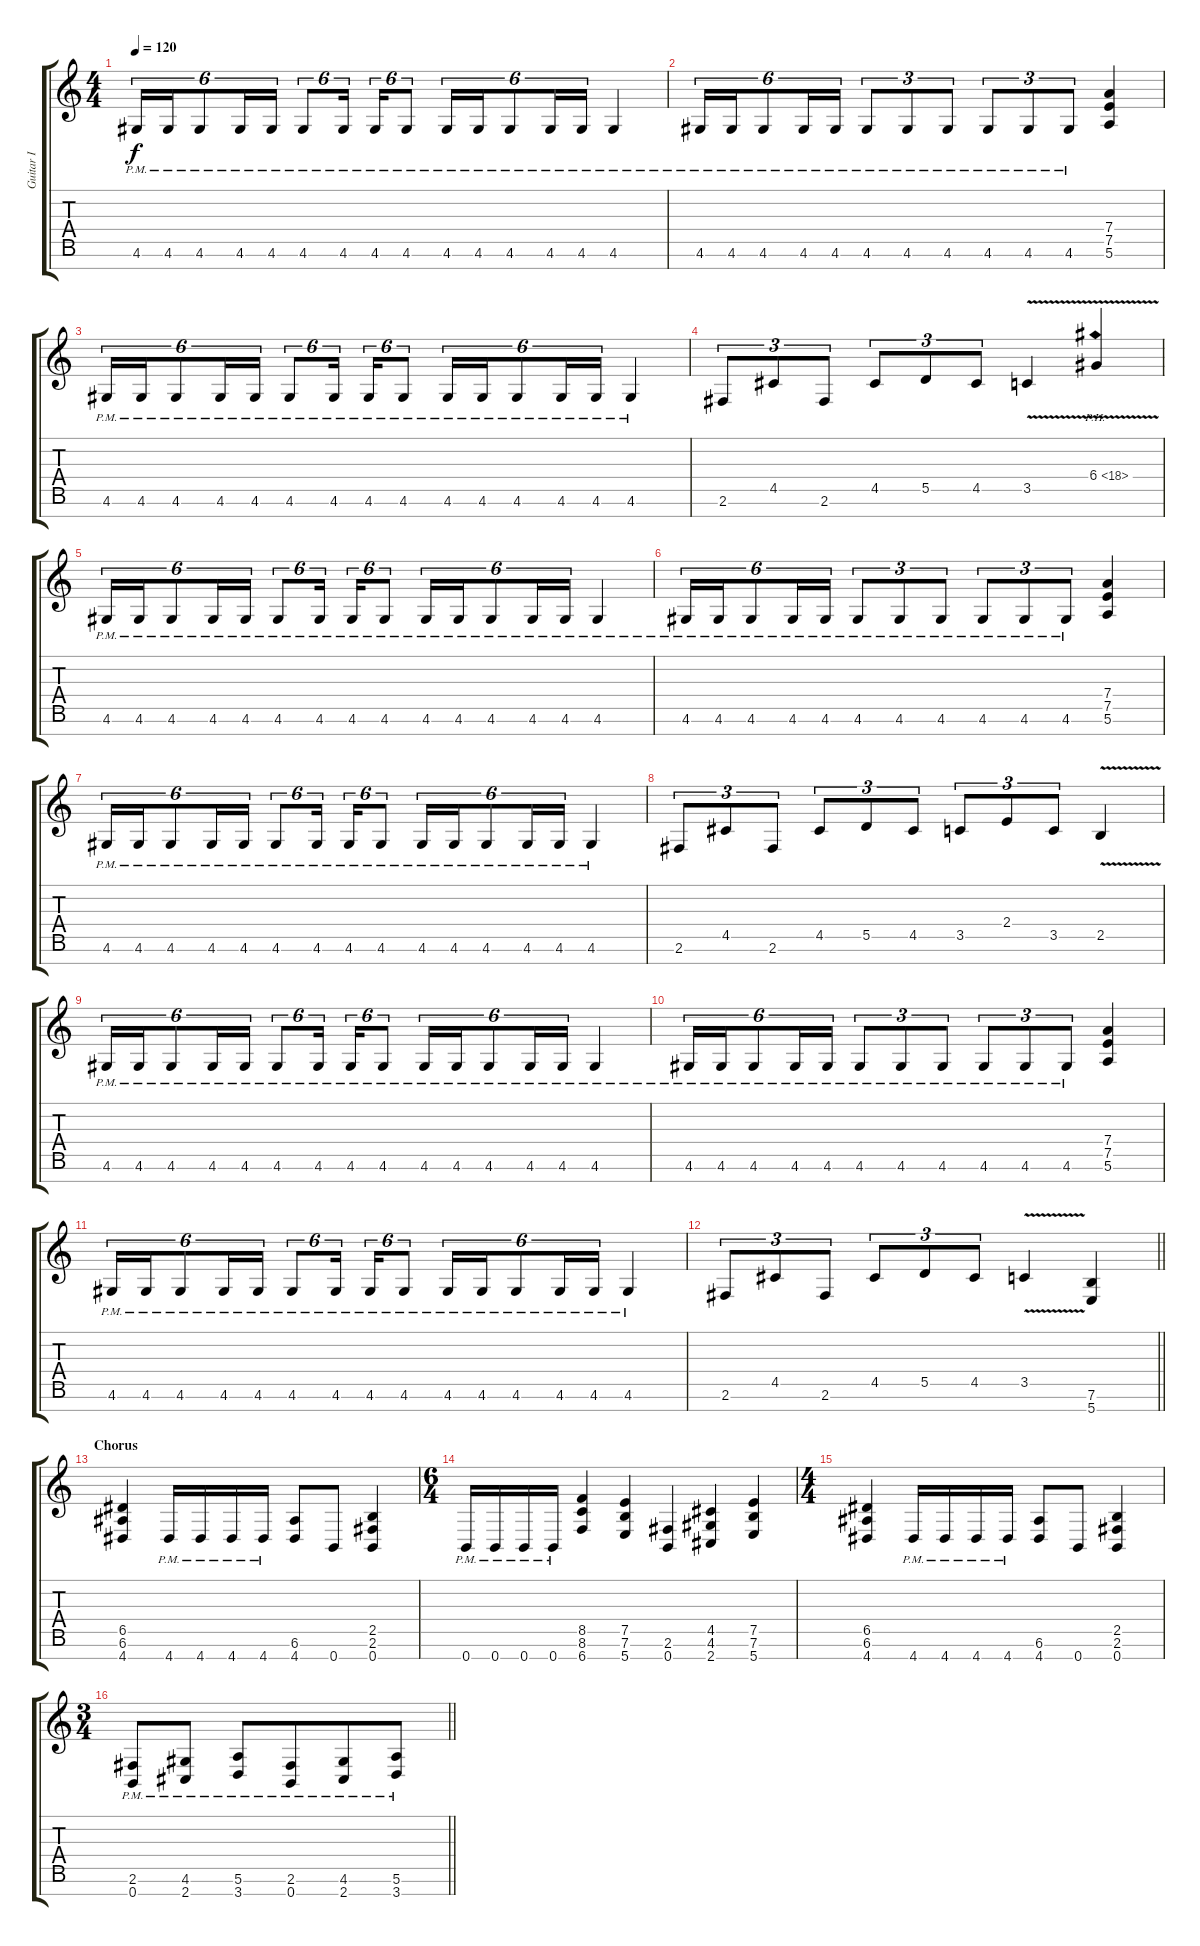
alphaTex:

\track ("Guitar I" "Guitar I") {instrument distortionguitar}
\staff {score tabs}
\tuning (E4 B3 G3 D3 A2 E2 B1) {hide}
\ts (4 4)
\tempo 120
\clef g2
\ks c
4.6{pm}.16{tu (6 4) dy f} 4.6{pm}.16{tu (6 4)} 4.6{pm}.8{tu (6 4)} 4.6{pm}.16{tu (6 4)} 4.6{pm}.16{tu (6 4)} 4.6{pm}.8{tu (6 4)} 4.6{pm}.16{tu (6 4) beam splitsecondary} 4.6{pm}.16{tu (6 4)} 4.6{pm}.8{tu (6 4)} 4.6{pm}.16{tu (6 4)} 4.6{pm}.16{tu (6 4)} 4.6{pm}.8{tu (6 4)} 4.6{pm}.16{tu (6 4)} 4.6{pm}.16{tu (6 4)} 4.6{pm}.4 |
4.6{pm}.16{tu (6 4)} 4.6{pm}.16{tu (6 4)} 4.6{pm}.8{tu (6 4)} 4.6{pm}.16{tu (6 4)} 4.6{pm}.16{tu (6 4)} 4.6{pm}.8{tu (3 2)} 4.6{pm}.8{tu (3 2)} 4.6{pm}.8{tu (3 2)} 4.6{pm}.8{tu (3 2)} 4.6{pm}.8{tu (3 2)} 4.6{pm}.8{tu (3 2)} (7.4 7.5 5.6).4 |
4.6{pm}.16{tu (6 4)} 4.6{pm}.16{tu (6 4)} 4.6{pm}.8{tu (6 4)} 4.6{pm}.16{tu (6 4)} 4.6{pm}.16{tu (6 4)} 4.6{pm}.8{tu (6 4)} 4.6{pm}.16{tu (6 4) beam splitsecondary} 4.6{pm}.16{tu (6 4)} 4.6{pm}.8{tu (6 4)} 4.6{pm}.16{tu (6 4)} 4.6{pm}.16{tu (6 4)} 4.6{pm}.8{tu (6 4)} 4.6{pm}.16{tu (6 4)} 4.6{pm}.16{tu (6 4)} 4.6{pm}.4 |
2.6.8{tu (3 2)} 4.5.8{tu (3 2)} 2.6.8{tu (3 2)} 4.5.8{tu (3 2)} 5.5.8{tu (3 2)} 4.5.8{tu (3 2)} 3.5{v}.4 6.4{ph 12 v}.4 |
4.6{pm}.16{tu (6 4)} 4.6{pm}.16{tu (6 4)} 4.6{pm}.8{tu (6 4)} 4.6{pm}.16{tu (6 4)} 4.6{pm}.16{tu (6 4)} 4.6{pm}.8{tu (6 4)} 4.6{pm}.16{tu (6 4) beam splitsecondary} 4.6{pm}.16{tu (6 4)} 4.6{pm}.8{tu (6 4)} 4.6{pm}.16{tu (6 4)} 4.6{pm}.16{tu (6 4)} 4.6{pm}.8{tu (6 4)} 4.6{pm}.16{tu (6 4)} 4.6{pm}.16{tu (6 4)} 4.6{pm}.4 |
4.6{pm}.16{tu (6 4)} 4.6{pm}.16{tu (6 4)} 4.6{pm}.8{tu (6 4)} 4.6{pm}.16{tu (6 4)} 4.6{pm}.16{tu (6 4)} 4.6{pm}.8{tu (3 2)} 4.6{pm}.8{tu (3 2)} 4.6{pm}.8{tu (3 2)} 4.6{pm}.8{tu (3 2)} 4.6{pm}.8{tu (3 2)} 4.6{pm}.8{tu (3 2)} (7.4 7.5 5.6).4 |
4.6{pm}.16{tu (6 4)} 4.6{pm}.16{tu (6 4)} 4.6{pm}.8{tu (6 4)} 4.6{pm}.16{tu (6 4)} 4.6{pm}.16{tu (6 4)} 4.6{pm}.8{tu (6 4)} 4.6{pm}.16{tu (6 4) beam splitsecondary} 4.6{pm}.16{tu (6 4)} 4.6{pm}.8{tu (6 4)} 4.6{pm}.16{tu (6 4)} 4.6{pm}.16{tu (6 4)} 4.6{pm}.8{tu (6 4)} 4.6{pm}.16{tu (6 4)} 4.6{pm}.16{tu (6 4)} 4.6{pm}.4 |
2.6.8{tu (3 2)} 4.5.8{tu (3 2)} 2.6.8{tu (3 2)} 4.5.8{tu (3 2)} 5.5.8{tu (3 2)} 4.5.8{tu (3 2)} 3.5.8{tu (3 2)} 2.4.8{tu (3 2)} 3.5.8{tu (3 2)} 2.5{v}.4 |
4.6{pm}.16{tu (6 4)} 4.6{pm}.16{tu (6 4)} 4.6{pm}.8{tu (6 4)} 4.6{pm}.16{tu (6 4)} 4.6{pm}.16{tu (6 4)} 4.6{pm}.8{tu (6 4)} 4.6{pm}.16{tu (6 4) beam splitsecondary} 4.6{pm}.16{tu (6 4)} 4.6{pm}.8{tu (6 4)} 4.6{pm}.16{tu (6 4)} 4.6{pm}.16{tu (6 4)} 4.6{pm}.8{tu (6 4)} 4.6{pm}.16{tu (6 4)} 4.6{pm}.16{tu (6 4)} 4.6{pm}.4 |
4.6{pm}.16{tu (6 4)} 4.6{pm}.16{tu (6 4)} 4.6{pm}.8{tu (6 4)} 4.6{pm}.16{tu (6 4)} 4.6{pm}.16{tu (6 4)} 4.6{pm}.8{tu (3 2)} 4.6{pm}.8{tu (3 2)} 4.6{pm}.8{tu (3 2)} 4.6{pm}.8{tu (3 2)} 4.6{pm}.8{tu (3 2)} 4.6{pm}.8{tu (3 2)} (7.4 7.5 5.6).4 |
4.6{pm}.16{tu (6 4)} 4.6{pm}.16{tu (6 4)} 4.6{pm}.8{tu (6 4)} 4.6{pm}.16{tu (6 4)} 4.6{pm}.16{tu (6 4)} 4.6{pm}.8{tu (6 4)} 4.6{pm}.16{tu (6 4) beam splitsecondary} 4.6{pm}.16{tu (6 4)} 4.6{pm}.8{tu (6 4)} 4.6{pm}.16{tu (6 4)} 4.6{pm}.16{tu (6 4)} 4.6{pm}.8{tu (6 4)} 4.6{pm}.16{tu (6 4)} 4.6{pm}.16{tu (6 4)} 4.6{pm}.4 |
\barLineRight lightlight
2.6.8{tu (3 2)} 4.5.8{tu (3 2)} 2.6.8{tu (3 2)} 4.5.8{tu (3 2)} 5.5.8{tu (3 2)} 4.5.8{tu (3 2)} 3.5{v}.4 (7.6 5.7).4 |
\section ("" "Chorus")
(6.5 6.6 4.7).4 4.7{pm}.16 4.7{pm}.16 4.7{pm}.16 4.7{pm}.16 (6.6 4.7).8 0.7.8 (2.5 2.6 0.7).4 |
\ts (6 4)
0.7{pm}.16 0.7{pm}.16 0.7{pm}.16 0.7{pm}.16 (8.5 8.6 6.7).4 (7.5 7.6 5.7).4 (2.6 0.7).4 (4.5 4.6 2.7).4 (7.5 7.6 5.7).4 |
\ts (4 4)
(6.5 6.6 4.7).4 4.7{pm}.16 4.7{pm}.16 4.7{pm}.16 4.7{pm}.16 (6.6 4.7).8 0.7.8 (2.5 2.6 0.7).4 |
\ts (3 4)
\barLineRight lightlight
(2.6{pm} 0.7{pm}).8 (4.6{pm} 2.7{pm}).8 (5.6{pm} 3.7{pm}).8 (2.6{pm} 0.7{pm}).8{beam merge} (4.6{pm} 2.7{pm}).8{beam merge} (5.6{pm} 3.7{pm}).8
